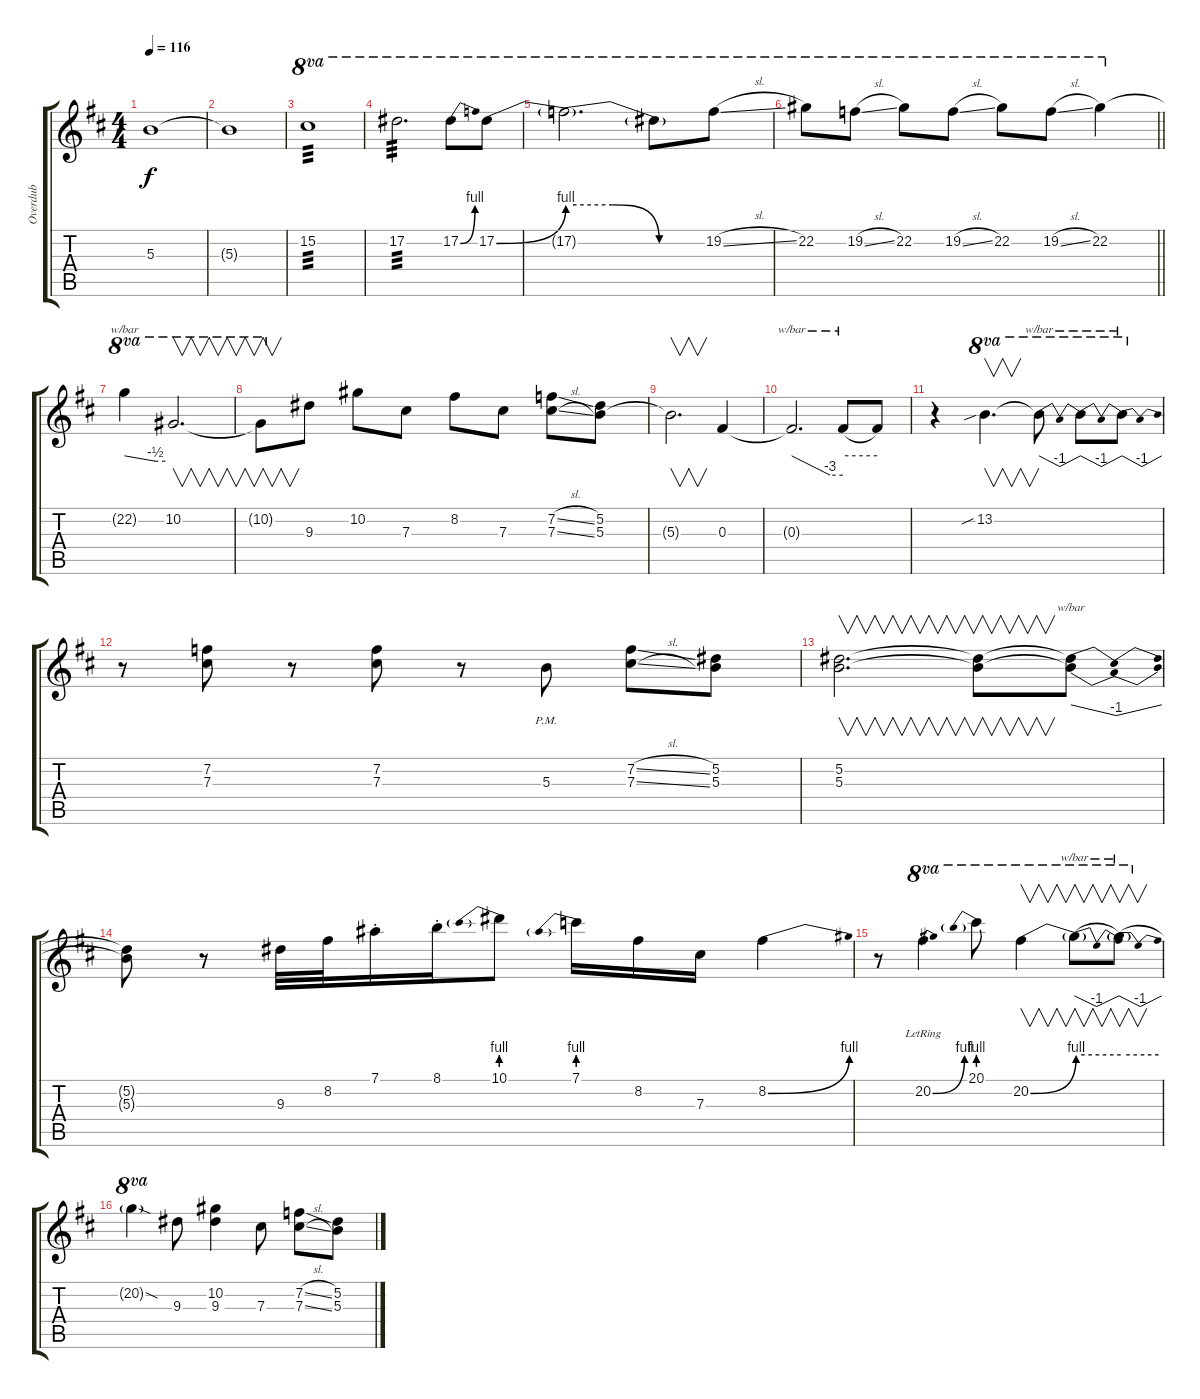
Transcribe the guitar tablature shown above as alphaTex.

\track ("Overdub" "Overdub") {instrument overdrivenguitar}
\staff {score tabs}
\tuning (Eb4 Bb3 Gb3 Db3 Ab2 Db2) {hide}
\ts (4 4)
\tempo 116
\clef g2
\ks d
5.3.1{dy f} |
5.3{t}.1 |
15.2.1{ot 8va tp 3} |
17.2.2{d ot 8va tp 3} 17.2{be (bend 0 0 60 4)}.8{ot 8va} 17.2{be (bend 0 0 60 4)}.8{ot 8va} |
17.2{be (custom 0 4 20 4 40 0 60 0) t}.2{d ot 8va} 17.2{t}.8{ot 8va} 19.2{sl}.8{ot 8va} |
\barLineRight lightlight
22.2.8{ot 8va} 19.2{sl}.8{ot 8va} 22.2.8{ot 8va} 19.2{sl}.8{ot 8va} 22.2.8{ot 8va} 19.2{sl}.8{ot 8va} 22.2.4{ot 8va} |
22.2{t}.4{tbe (custom default 0 0 45 -2 60 -2) ot 8va} 10.2.2{v d ot 8va} |
10.2{t}.8{v ot 8va} 9.3.8 10.2.8 7.3.8 8.2.8 7.3.8 (7.2{sl} 7.3{sl}).8 (5.2 5.3).8 |
5.3{t}.2{v d} 0.3.4 |
0.3{t}.2{d tbe (custom default 0 0 45 -12 60 -12)} 0.3{t}.8{tbe (hold default 0 0 60 0)} 0.3{t}.8 |
r.4 13.2{sib}.4{v d ot 8va} 13.2{t}.8{tbe (dip default 0 0 30 -4 60 0) ot 8va} 13.2{t}.8{tbe (dip default 0 0 30 -4 60 0) ot 8va} 13.2{t}.8{tbe (dip default 0 0 30 -4 60 0) ot 8va} |
r.8 (7.2 7.3).8 r.8 (7.2 7.3).8 r.8 5.3{pm}.8 (7.2{sl} 7.3{sl}).8 (5.2 5.3).8 |
(5.2 5.3).2{v d} (5.2{t} 5.3{t}).8{v} (5.2{t} 5.3{t}).8{tbe (dip default 0 0 30 -4 60 0)} |
(5.2{t} 5.3{t}).8 r.8 9.3.32 8.2.32 7.1{st}.16 8.1{st}.16 10.1{be (prebend 0 4 60 4)}.8 7.1{be (prebend 0 4 60 4)}.16 8.2.16 7.3.16 8.2{be (bend 0 0 60 4)}.4 |
r.8 20.2{be (bend 0 0 60 4) lr}.4{ot 8va} 20.1{be (prebend 0 4 60 4)}.8{ot 8va} 20.2{be (bend 0 0 60 4)}.4{v ot 8va} 20.2{be (hold 0 4 60 4) t}.8{v tbe (dip default 0 0 30 -4 60 0) ot 8va} 20.2{be (hold 0 4 60 4) t}.8{v tbe (dip default 0 0 30 -4 60 0) ot 8va} |
20.2{sod t}.4{ot 8va} 9.3.8 (10.2 9.3).4 7.3.8 (7.2{sl} 7.3{sl}).8 (5.2 5.3).8
